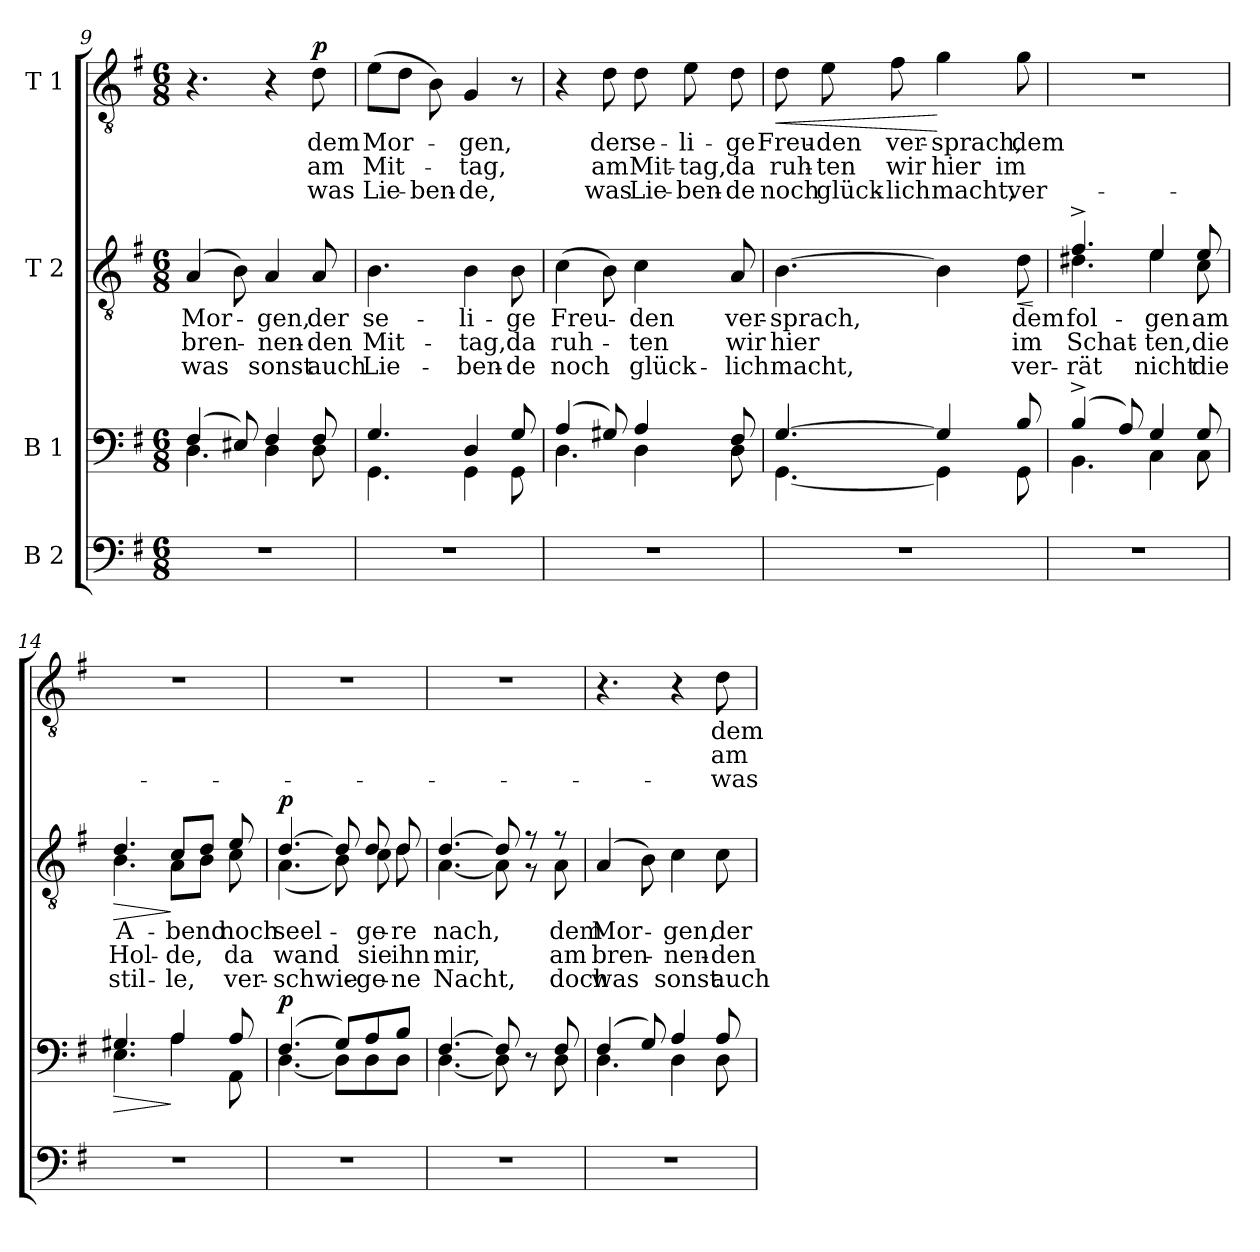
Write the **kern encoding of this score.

**kern	**kern	**dynam	**kern	**text	**text	**text	**dynam	**kern	**text	**text	**text	**dynam
*part4	*part3	*part3	*part2	*part2	*part2	*part2	*part2	*part1	*part1	*part1	*part1	*part1
*staff4	*staff3	*staff3	*staff2	*staff2	*staff2	*staff2	*staff2	*staff1	*staff1	*staff1	*staff1	*staff1
*I"B 2	*I"B 1	*	*I"T 2	*	*	*	*	*I"T 1	*	*	*	*
!!LO:LB:g=z
*clefF4	*clefF4	*	*clefGv2	*	*	*	*	*clefGv2	*	*	*	*
*k[f#]	*k[f#]	*	*k[f#]	*	*	*	*	*k[f#]	*	*	*	*
*M6/8	*M6/8	*	*M6/8	*	*	*	*	*M6/8	*	*	*	*
=9	=9	=9	=9	=9	=9	=9	=9	=9	=9	=9	=9	=9
*	*^	*	*	*	*	*	*	*	*	*	*	*
!	!	!	!	!	!LO:LY:b	!LO:LY:b	!LO:LY:b	!	!	!	!	!	!
2.r	(4F#/	4.D\	.	(4A/	Mor-	bren-	was	.	4.r	.	.	.	.
.	8E#X/)	.	.	8B\)	.	.	.	.	.	.	.	.	.
!	!	!	!	!	!LO:LY:b	!LO:LY:b	!LO:LY:b	!	!	!	!	!	!
.	4F#/	4D\	.	4A/	-gen,	-nen-	sonst	.	4r	.	.	.	.
!	!	!	!	!	!LO:LY:b	!LO:LY:b	!LO:LY:b	!	!	!LO:LY:b	!LO:LY:b	!LO:LY:b	!LO:DY:a
.	8F#/	8D\	.	8A/	der	-den	auch	.	8d\	dem	am	was	p
=10	=10	=10	=10	=10	=10	=10	=10	=10	=10	=10	=10	=10	=10
!	!	!	!	!	!LO:LY:b	!LO:LY:b	!LO:LY:b	!	!	!LO:LY:b	!LO:LY:b	!LO:LY:b	!
2.r	4.G/	4.GG\	.	4.B\	se-	Mit-	Lie-	.	(8e\L	Mor-	Mit-	Lie-	.
.	.	.	.	.	.	.	.	.	8d\J	.	.	.	.
!	!	!	!	!	!	!	!	!	!	!	!	!LO:LY:b	!
.	.	.	.	.	.	.	.	.	8B\)	.	.	ben-	.
!	!	!	!	!	!LO:LY:b	!LO:LY:b	!LO:LY:b	!	!	!LO:LY:b	!LO:LY:b	!LO:LY:b	!
.	4D/	4GG\	.	4B\	-li-	-tag,	-ben-	.	4G/	-gen,	-tag,	-de,	.
!	!	!	!	!	!LO:LY:b	!LO:LY:b	!LO:LY:b	!	!	!	!	!	!
.	8G/	8GG\	.	8B\	-ge	da	-de	.	8r	.	.	.	.
=11	=11	=11	=11	=11	=11	=11	=11	=11	=11	=11	=11	=11	=11
!	!	!	!	!	!LO:LY:b	!LO:LY:b	!LO:LY:b	!	!	!	!	!	!
2.r	(4A/	4.D\	.	(4c\	Freu-	ruh-	noch	.	4r	.	.	.	.
!	!	!	!	!	!	!	!	!	!	!LO:LY:b	!LO:LY:b	!LO:LY:b	!
.	8G#X/)	.	.	8B\)	.	.	.	.	8d\	der	am	was	.
!	!	!	!	!	!LO:LY:b	!LO:LY:b	!LO:LY:b	!	!	!LO:LY:b	!LO:LY:b	!LO:LY:b	!
.	4A/	4D\	.	4c\	-den	-ten	glück-	.	8d\	se-	Mit-	Lie-	.
!	!	!	!	!	!	!	!	!	!	!LO:LY:b	!LO:LY:b	!LO:LY:b	!
.	.	.	.	.	.	.	.	.	8e\	-li-	-tag,	-ben-	.
!	!	!	!	!	!LO:LY:b	!LO:LY:b	!LO:LY:b	!	!	!LO:LY:b	!LO:LY:b	!LO:LY:b	!
.	8F#/	8D\	.	8A/	ver-	wir	-lich	.	8d\	-ge	da	-de	.
=12	=12	=12	=12	=12	=12	=12	=12	=12	=12	=12	=12	=12	=12
!	!	!	!	!	!LO:LY:b	!LO:LY:b	!LO:LY:b	!	!	!LO:LY:b	!LO:LY:b	!LO:LY:b	!LO:HP:b
2.r	[4.G/	[4.GG\	.	[4.B\	-sprach,	hier	macht,	.	8d\	Freu-	ruh-	noch	<
!	!	!	!	!	!	!	!	!	!	!LO:LY:b	!LO:LY:b	!LO:LY:b	!
.	.	.	.	.	.	.	.	.	8e\	-den	-ten	glück-	.
!	!	!	!	!	!	!	!	!	!	!LO:LY:b	!LO:LY:b	!LO:LY:b	!
.	.	.	.	.	.	.	.	.	8f#\	ver-	wir	-lich	.
!	!	!	!	!	!	!	!	!	!	!LO:LY:b	!LO:LY:b	!LO:LY:b	!
.	4G/]	4GG\]	.	4B\]	.	.	.	.	4g\	-sprach,	hier	macht,	[
!	!	!	!	!	!LO:LY:b	!LO:LY:b	!LO:LY:b	!LO:HP:b	!	!LO:LY:b	!LO:LY:b	!LO:LY:b	!
.	8B/	8GG\	.	8d\	dem	im	ver-	<	8g\	dem	im	ver -	.
*	*v	*v	*	*	*	*	*	*	*	*	*	*	*
.	.	.	.	.	.	.	[	.	.	.	.	.
!!LO:PB:g=z
=13	=13	=13	=13	=13	=13	=13	=13	=13	=13	=13	=13	=13
*	*^	*	*^	*	*	*	*	*	*	*	*	*
!	!	!	!	!	!	!LO:LY:b	!LO:LY:b	!LO:LY:b	!	!	!	!	!	!
2.r	(4B^/	4.BB\	.	4.f#^/	4.d#X\	fol-	Schat-	-rät	.	2.r	.	.	.	.
.	8A/)	.	.	.	.	.	.	.	.	.	.	.	.	.
!	!	!	!	!	!	!LO:LY:b	!LO:LY:b	!LO:LY:b	!	!	!	!	!	!
.	4G/	4C\	.	4e/	4e\	-gen	-ten,	nicht	.	.	.	.	.	.
!	!	!	!	!	!	!LO:LY:b	!LO:LY:b	!LO:LY:b	!	!	!	!	!	!
.	8G/	8C\	.	8e/	8c\	am	die	die	.	.	.	.	.	.
=14	=14	=14	=14	=14	=14	=14	=14	=14	=14	=14	=14	=14	=14	=14
!	!	!	!LO:HP:b	!	!	!LO:LY:b	!LO:LY:b	!LO:LY:b	!LO:HP:b	!	!	!	!	!
2.r	4.G#X/	4.E\	>	4.d/	4.B\	A-	Hol-	stil-	>	2.r	.	.	.	.
!	!	!	!	!	!	!LO:LY:b	!LO:LY:b	!LO:LY:b	!	!	!	!	!	!
.	4A/	4A\	]	8c/L	8A\L	-bend	-de,	-le,	]	.	.	.	.	.
.	.	.	.	8d/J	8B\J	.	.	.	.	.	.	.	.	.
!	!	!	!	!	!	!LO:LY:b	!LO:LY:b	!LO:LY:b	!	!	!	!	!	!
.	8A/	8AA\	.	8e/	8c\	noch	da	ver-	.	.	.	.	.	.
=15	=15	=15	=15	=15	=15	=15	=15	=15	=15	=15	=15	=15	=15	=15
!	!	!	!LO:DY:a	!	!	!LO:LY:b	!LO:LY:b	!LO:LY:b	!LO:DY:a	!	!	!	!	!
2.r	(4.F#/	[4.D\	p	[4.d/	(4.A\	seel-	wand	-schwie-	p	2.r	.	.	.	.
.	8G/L)	8D\L]	.	8d/]	8B\)	.	.	.	.	.	.	.	.	.
!	!	!	!	!	!	!LO:LY:b	!LO:LY:b	!LO:LY:b	!	!	!	!	!	!
.	8A/	8D\	.	8d/	8c\	-ge-	sie	-ge-	.	.	.	.	.	.
!	!	!	!	!	!	!LO:LY:b	!LO:LY:b	!LO:LY:b	!	!	!	!	!	!
.	8B/J	8D\J	.	8d/	8d\	-re	ihn	-ne	.	.	.	.	.	.
=16	=16	=16	=16	=16	=16	=16	=16	=16	=16	=16	=16	=16	=16	=16
!	!	!	!	!	!	!LO:LY:b	!LO:LY:b	!LO:LY:b	!	!	!	!	!	!
2.r	[4.F#/	[4.D\	.	[4.d/	[4.A\	nach,	mir,	Nacht,	.	2.r	.	.	.	.
.	8F#/]	8D\]	.	8d/]	8A\]	.	.	.	.	.	.	.	.	.
.	8r	8ryy	.	8r	8r	.	.	.	.	.	.	.	.	.
!	!	!	!	!	!	!LO:LY:b	!LO:LY:b	!LO:LY:b	!	!	!	!	!	!
.	8F#/	8D\	.	8r	8A\	dem	am	doch	.	.	.	.	.	.
!!LO:LB:g=z
=17	=17	=17	=17	=17	=17	=17	=17	=17	=17	=17	=17	=17	=17	=17
!	!	!	!	!	!	!LO:LY:b	!LO:LY:b	!LO:LY:b	!	!	!	!	!	!
*	*	*	*	*v	*v	*	*	*	*	*	*	*	*	*
2.r	(4F#/	4.D\	.	(4A/	Mor-	bren-	was	.	4.r	.	.	.	.
.	8G/)	.	.	8B\)	.	.	.	.	.	.	.	.	.
!	!	!	!	!	!LO:LY:b	!LO:LY:b	!LO:LY:b	!	!	!	!	!	!
.	4A/	4D\	.	4c\	-gen,	-nen-	sonst	.	4r	.	.	.	.
!	!	!	!	!	!LO:LY:b	!LO:LY:b	!LO:LY:b	!	!	!LO:LY:b	!LO:LY:b	!LO:LY:b	!
.	8A/	8D\	.	8c\	der	-den	auch	.	8d\	dem	am	was	.
*	*v	*v	*	*	*	*	*	*	*	*	*	*	*
=	=	=	=	=	=	=	=	=	=	=	=	=
*-	*-	*-	*-	*-	*-	*-	*-	*-	*-	*-	*-	*-
